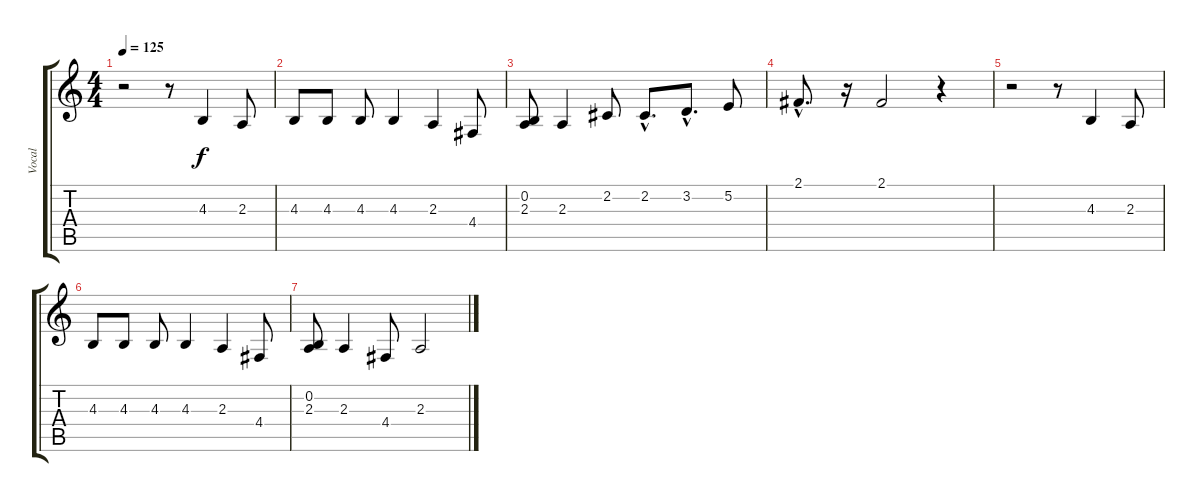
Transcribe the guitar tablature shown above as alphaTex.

\track ("Vocal" "Vocal") {instrument flute}
\staff {score tabs}
\tuning (E4 B3 G3 D3 A2 E2) {hide}
\ts (4 4)
\tempo 125
\clef g2
\ks c
r.2{dy f} r.8 4.3.4 2.3.8 |
4.3.8 4.3.8 4.3.8 4.3.4 2.3.4 4.4.8 |
(0.2 2.3).8 2.3.4 2.2.8 2.2{hac}.8{d} 3.2{hac}.8{d} 5.2.8 |
2.1{hac}.8{d} r.16 2.1.2 r.4 |
r.2 r.8 4.3.4 2.3.8 |
4.3.8 4.3.8 4.3.8 4.3.4 2.3.4 4.4.8 |
(0.2 2.3).8 2.3.4 4.4.8 2.3.2
